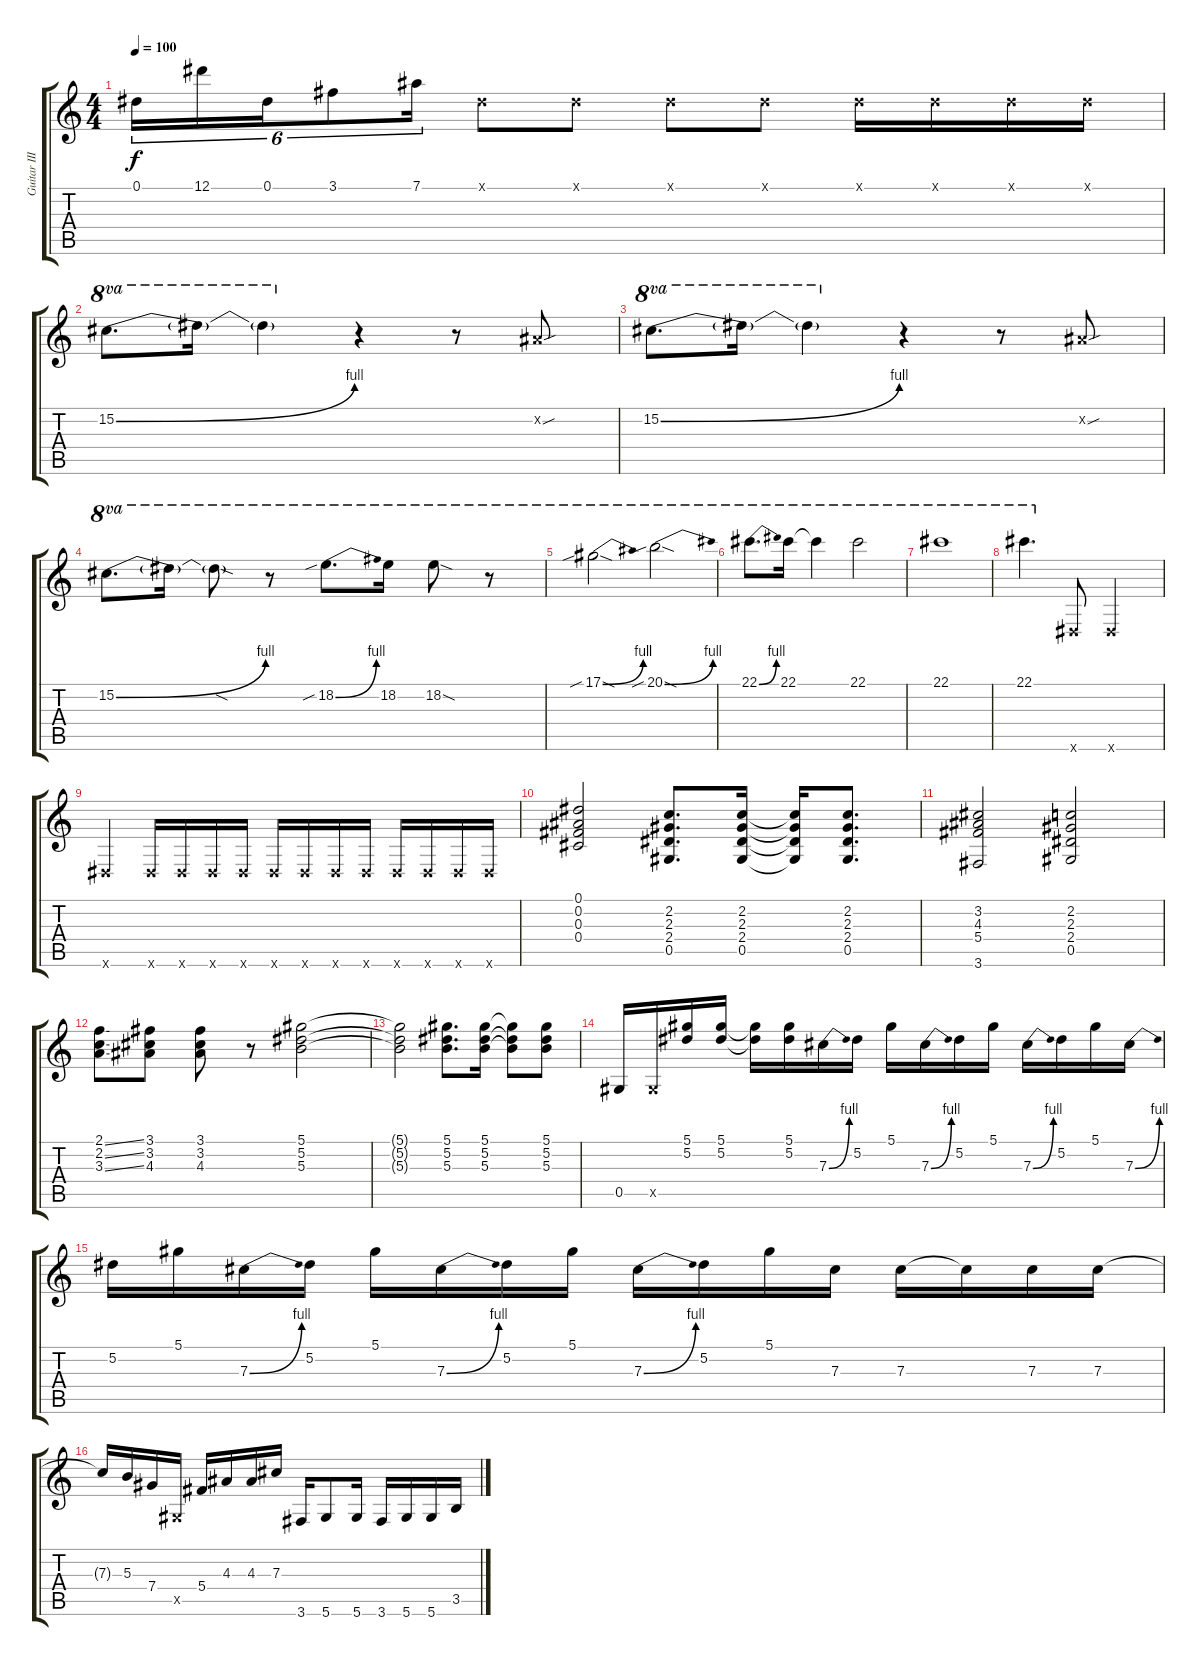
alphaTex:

\track ("Guitar III (Solo)" "Guitar III") {instrument distortionguitar}
\staff {score tabs}
\tuning (Eb4 Bb3 Gb3 Db3 Ab2 Eb2) {hide}
\ts (4 4)
\tempo 100
\clef g2
\ks c
0.1.16{tu (6 4) dy f} 12.1.16{tu (6 4)} 0.1.16{tu (6 4)} 3.1.8{tu (6 4)} 7.1.16{tu (6 4)} 0.1{x}.8 0.1{x}.8 0.1{x}.8 0.1{x}.8 0.1{x}.16 0.1{x}.16 0.1{x}.16 0.1{x}.16 |
15.2{be (bend 0 0 60 4)}.8{d ot 8va} 15.2{t}.16{ot 8va} 15.2{t}.4{ot 8va} r.4 r.8 0.2{sou x}.8 |
15.2{be (bend 0 0 60 4)}.8{d ot 8va} 15.2{t}.16{ot 8va} 15.2{t}.4{ot 8va} r.4 r.8 0.2{sou x}.8 |
15.2{be (bend 0 0 60 4)}.8{d ot 8va} 15.2{t}.16{ot 8va} 15.2{sod t}.8{ot 8va} r.8{ot 8va} 18.2{be (bend 0 0 60 4) sib}.8{d ot 8va} 18.2.16{ot 8va} 18.2{sod}.8{ot 8va} r.8{ot 8va} |
17.1{be (bend 0 0 60 4) sib sod}.2{ot 8va} 20.1{be (bend 0 0 60 4) sib sod}.2{ot 8va} |
22.1{be (bend 0 0 60 4)}.8{d ot 8va} 22.1.16{ot 8va} 22.1{t}.4{ot 8va} 22.1.2{ot 8va} |
22.1.1{ot 8va} |
22.1.4{d ot 8va} 0.6{x}.8 0.6{x}.2 |
0.6{x}.4 0.6{x}.16 0.6{x}.16 0.6{x}.16 0.6{x}.16 0.6{x}.16 0.6{x}.16 0.6{x}.16 0.6{x}.16 0.6{x}.16 0.6{x}.16 0.6{x}.16 0.6{x}.16 |
(0.1 0.2 0.3 0.4).2 (2.2 2.3 2.4 0.5).8{d} (2.2 2.3 2.4 0.5).16 (2.2{t} 2.3{t} 2.4{t} 0.5{t}).16 (2.2 2.3 2.4 0.5).8{d} |
(3.2 4.3 5.4 3.6).2 (2.2 2.3 2.4 0.5).2 |
(2.1{ss} 2.2{ss} 3.3{ss}).8 (3.1 3.2 4.3).8 (3.1 3.2 4.3).8 r.8 (5.1 5.2 5.3).2 |
(5.1{t} 5.2{t} 5.3{t}).2 (5.1 5.2 5.3).8{d} (5.1 5.2 5.3).16 (5.1{t} 5.2{t} 5.3{t}).8 (5.1 5.2 5.3).8 |
0.5.16 0.5{x}.16 (5.1 5.2).16 (5.1 5.2).16 (5.1{t} 5.2{t}).16 (5.1 5.2).16 7.3{be (bend 0 0 60 4)}.16 5.2.16 5.1.16 7.3{be (bend 0 0 60 4)}.16 5.2.16 5.1.16 7.3{be (bend 0 0 60 4)}.16 5.2.16 5.1.16 7.3{be (bend 0 0 60 4)}.16 |
5.2.16 5.1.16 7.3{be (bend 0 0 60 4)}.16 5.2.16 5.1.16 7.3{be (bend 0 0 60 4)}.16 5.2.16 5.1.16 7.3{be (bend 0 0 60 4)}.16 5.2.16 5.1.16 7.3.16 7.3.16 7.3{t}.16 7.3.16 7.3.16 |
7.3{t}.16 5.3.16 7.4.16 0.5{x}.16 5.4.16 4.3.16 4.3.16 7.3.16 3.6.16 5.6.8 5.6.16 3.6.16 5.6.16 5.6.16 3.5.16
